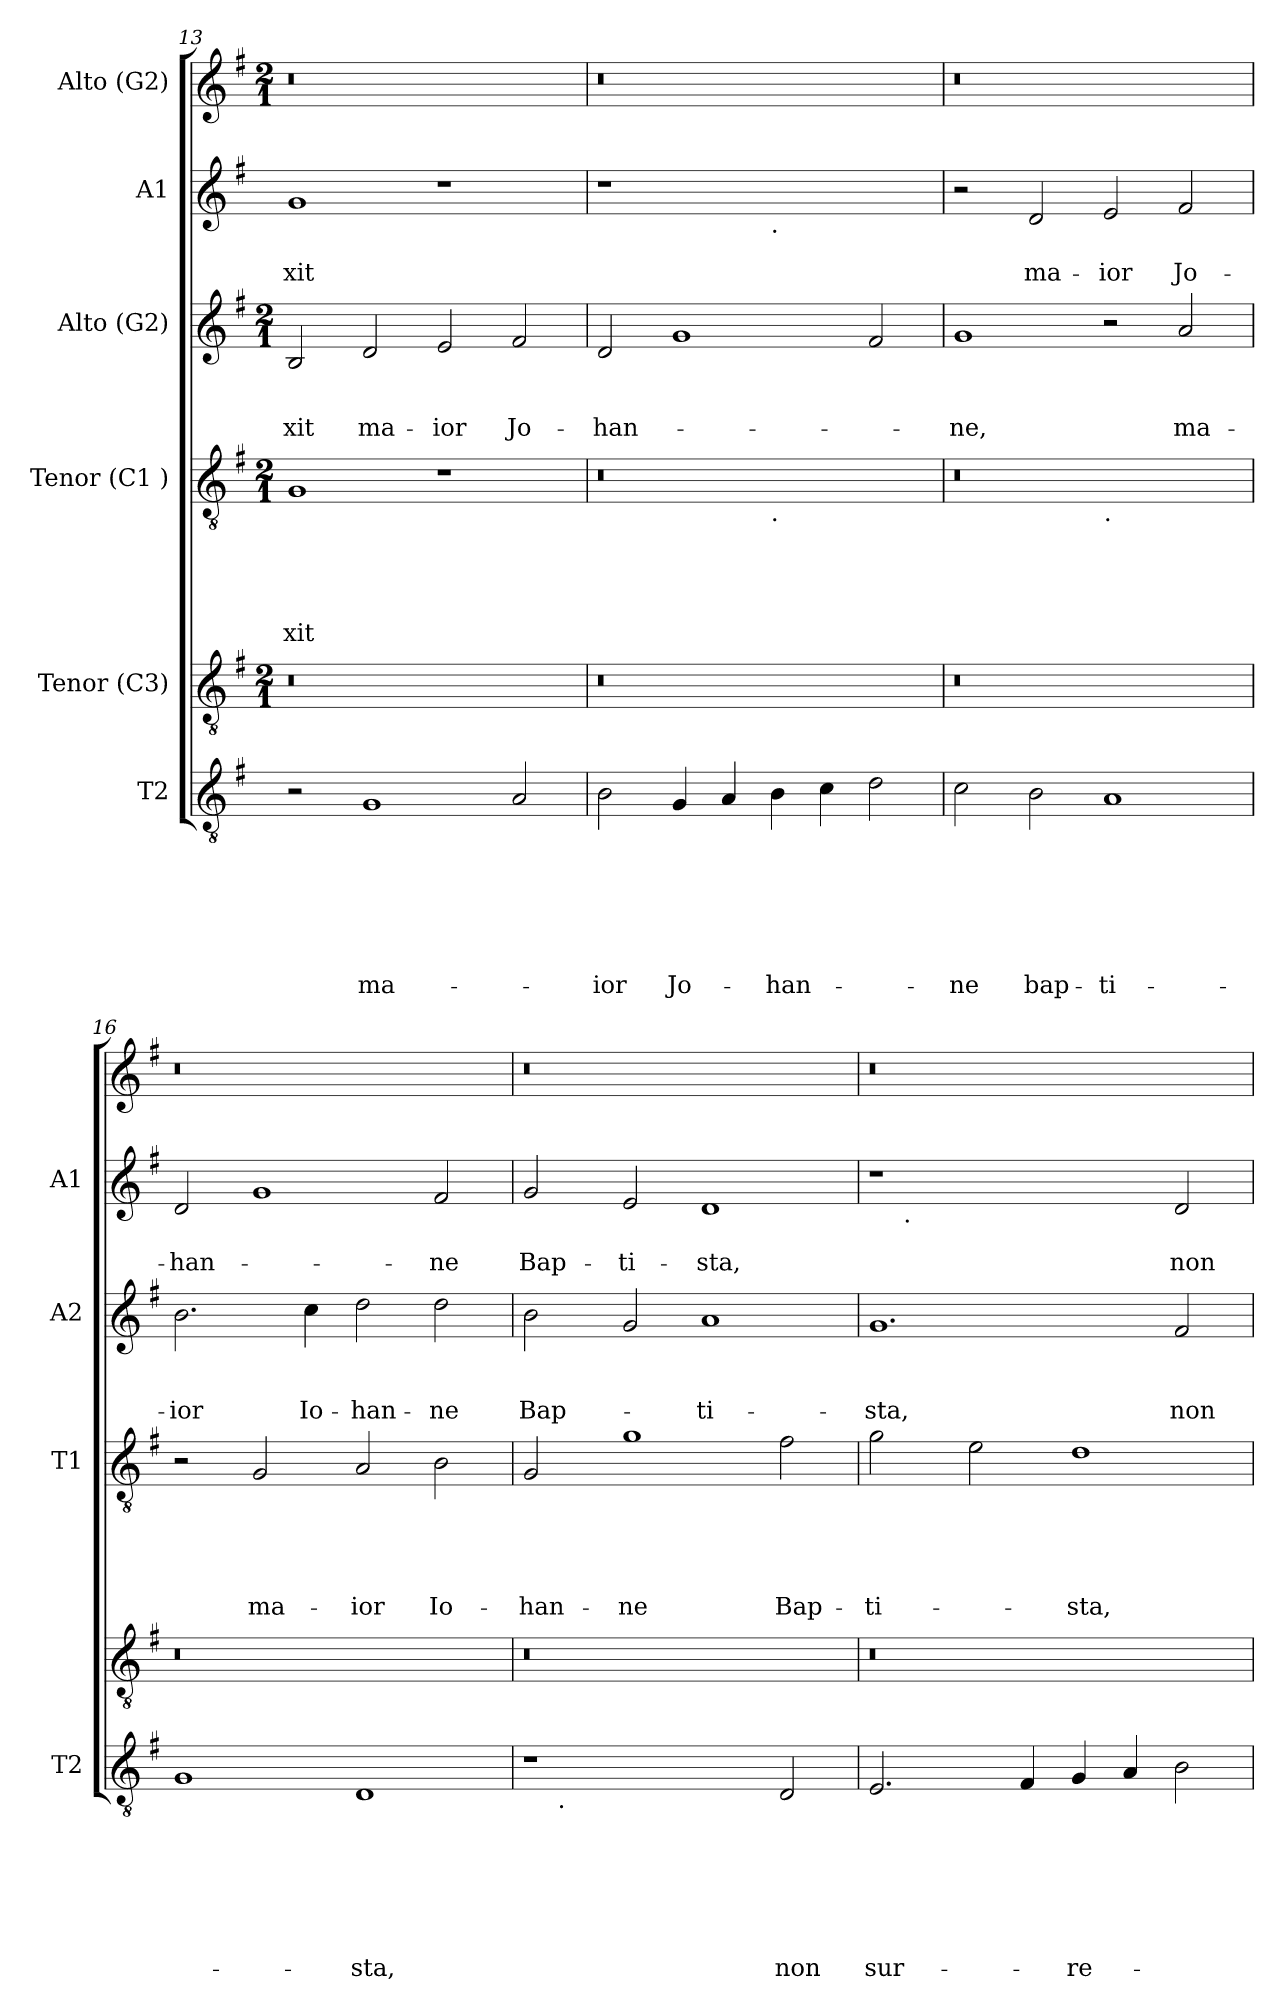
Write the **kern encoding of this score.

**kern	**text	**text	**text	**text	**text	**text	**text	**kern	**kern	**text	**text	**text	**text	**text	**kern	**text	**text	**text	**kern	**text	**text	**kern
*part6	*part6	*part6	*part6	*part6	*part6	*part6	*part6	*part5	*part4	*part4	*part4	*part4	*part4	*part4	*part3	*part3	*part3	*part3	*part2	*part2	*part2	*part1
*staff6	*staff6	*staff6	*staff6	*staff6	*staff6	*staff6	*staff6	*staff5	*staff4	*staff4	*staff4	*staff4	*staff4	*staff4	*staff3	*staff3	*staff3	*staff3	*staff2	*staff2	*staff2	*staff1
*I"T2	*	*	*	*	*	*	*	*I"Tenor (C3)	*I"Tenor (C1 )	*	*	*	*	*	*I"Alto (G2)	*	*	*	*I"A1	*	*	*I"Alto (G2)
*I'T2	*	*	*	*	*	*	*	*	*I'T1	*	*	*	*	*	*I'A2	*	*	*	*I'A1	*	*	*
!!LO:PB:g=z
*clefGv2	*	*	*	*	*	*	*	*clefGv2	*clefGv2	*	*	*	*	*	*clefG2	*	*	*	*clefG2	*	*	*clefG2
*k[f#]	*	*	*	*	*	*	*	*k[f#]	*k[f#]	*	*	*	*	*	*k[f#]	*	*	*	*k[f#]	*	*	*k[f#]
*G:	*	*	*	*	*	*	*	*G:	*G:	*	*	*	*	*	*G:	*	*	*	*G:	*	*	*G:
*	*	*	*	*	*	*	*	*M2/1	*M2/1	*	*	*	*	*	*M2/1	*	*	*	*	*	*	*M2/1
=13	=13	=13	=13	=13	=13	=13	=13	=13	=13	=13	=13	=13	=13	=13	=13	=13	=13	=13	=13	=13	=13	=13
!	!	!	!	!	!	!	!	!	!	!	!	!	!	!LO:LY:b	!	!	!	!LO:LY:b	!	!	!LO:LY:b	!
2r	.	.	.	.	.	.	.	0r	1G	.	.	.	.	-xit	2B/	.	.	-xit	1g	.	-xit	0r
!	!	!	!	!	!	!	!LO:LY:b	!	!	!	!	!	!	!	!	!	!	!LO:LY:b	!	!	!	!
1G	.	.	.	.	.	.	ma-	.	.	.	.	.	.	.	2d/	.	.	ma-	.	.	.	.
!	!	!	!	!	!	!	!	!	!	!	!	!	!	!	!	!	!	!LO:LY:b	!	!	!	!
.	.	.	.	.	.	.	.	.	1r	.	.	.	.	.	2e/	.	.	-ior	1r	.	.	.
!	!	!	!	!	!	!	!	!	!	!	!	!	!	!	!	!	!	!LO:LY:b	!	!	!	!
2A/	.	.	.	.	.	.	.	.	.	.	.	.	.	.	2f#/	.	.	Jo-	.	.	.	.
=14	=14	=14	=14	=14	=14	=14	=14	=14	=14	=14	=14	=14	=14	=14	=14	=14	=14	=14	=14	=14	=14	=14
!	!	!	!	!	!	!	!LO:LY:b	!	!	!	!	!	!	!	!	!	!	!LO:LY:b	!	!	!	!
*	*	*	*	*	*	*	*	*	*^	*	*	*	*	*	*	*	*	*	*	*	*	*
2B\	.	.	.	.	.	.	-ior	0r	0r	1ryy	.	.	.	.	.	2d/	.	.	-han-	1r	.	.	0r
!	!	!	!	!	!	!	!LO:LY:b	!	!	!	!	!	!	!	!	!	!	!	!	!	!	!	!
4G/	.	.	.	.	.	.	Jo-	.	.	.	.	.	.	.	.	1g	.	.	.	.	.	.	.
4A/	.	.	.	.	.	.	.	.	.	.	.	.	.	.	.	.	.	.	.	.	.	.	.
!	!	!	!	!	!	!	!	!	!	!	!	!	!	!	!	!	!	!	!	!LO:TX:b:t=.	!	!	!
!	!	!	!	!	!	!	!	!	!	!LO:TX:b:t=.	!	!	!	!	!	!	!	!	!	!	!	!	!
!	!	!	!	!	!	!	!LO:LY:b	!	!	!	!	!	!	!	!	!	!	!	!	!	!	!	!
4B\	.	.	.	.	.	.	-han-	.	.	1ryy	.	.	.	.	.	.	.	.	.	1ryy	.	.	.
4c\	.	.	.	.	.	.	.	.	.	.	.	.	.	.	.	.	.	.	.	.	.	.	.
2d\	.	.	.	.	.	.	.	.	.	.	.	.	.	.	.	2f#/	.	.	.	.	.	.	.
=15	=15	=15	=15	=15	=15	=15	=15	=15	=15	=15	=15	=15	=15	=15	=15	=15	=15	=15	=15	=15	=15	=15	=15
!	!	!	!	!	!	!	!LO:LY:b	!	!	!	!	!	!	!	!	!	!	!	!LO:LY:b	!	!	!	!
2c\	.	.	.	.	.	.	-ne	0r	0r	1ryy	.	.	.	.	.	1g	.	.	-ne,	2r	.	.	0r
!	!	!	!	!	!	!	!LO:LY:b	!	!	!	!	!	!	!	!	!	!	!	!	!	!	!LO:LY:b	!
2B\	.	.	.	.	.	.	bap-	.	.	.	.	.	.	.	.	.	.	.	.	2d/	.	ma-	.
!	!	!	!	!	!	!	!	!	!	!LO:TX:b:t=.	!	!	!	!	!	!	!	!	!	!	!	!	!
!	!	!	!	!	!	!	!LO:LY:b	!	!	!	!	!	!	!	!	!	!	!	!	!	!	!LO:LY:b	!
1A	.	.	.	.	.	.	-ti-	.	.	1ryy	.	.	.	.	.	2r	.	.	.	2e/	.	-ior	.
!	!	!	!	!	!	!	!	!	!	!	!	!	!	!	!	!	!	!	!LO:LY:b	!	!	!LO:LY:b	!
.	.	.	.	.	.	.	.	.	.	.	.	.	.	.	.	2a/	.	.	ma-	2f#/	.	Jo-	.
=16	=16	=16	=16	=16	=16	=16	=16	=16	=16	=16	=16	=16	=16	=16	=16	=16	=16	=16	=16	=16	=16	=16	=16
!	!	!	!	!	!	!	!	!	!	!	!	!	!	!	!	!	!	!	!LO:LY:b	!	!	!LO:LY:b	!
*	*	*	*	*	*	*	*	*	*v	*v	*	*	*	*	*	*	*	*	*	*	*	*	*
1G	.	.	.	.	.	.	.	0r	2r	.	.	.	.	.	2.b\	.	.	-ior	2d/	.	-han-	0r
!	!	!	!	!	!	!	!	!	!	!	!	!	!	!LO:LY:b	!	!	!	!	!	!	!	!
.	.	.	.	.	.	.	.	.	2G/	.	.	.	.	ma-	.	.	.	.	1g	.	.	.
!	!	!	!	!	!	!	!	!	!	!	!	!	!	!	!	!	!	!LO:LY:b	!	!	!	!
.	.	.	.	.	.	.	.	.	.	.	.	.	.	.	4cc\	.	.	Io-	.	.	.	.
!	!	!	!	!	!	!	!LO:LY:b	!	!	!	!	!	!	!LO:LY:b	!	!	!	!LO:LY:b	!	!	!	!
1D	.	.	.	.	.	.	-sta,	.	2A/	.	.	.	.	-ior	2dd\	.	.	-han-	.	.	.	.
!	!	!	!	!	!	!	!	!	!	!	!	!	!	!LO:LY:b	!	!	!	!LO:LY:b	!	!	!LO:LY:b	!
.	.	.	.	.	.	.	.	.	2B\	.	.	.	.	Io-	2dd\	.	.	-ne	2f#/	.	-ne	.
!!LO:LB:g=z
=17	=17	=17	=17	=17	=17	=17	=17	=17	=17	=17	=17	=17	=17	=17	=17	=17	=17	=17	=17	=17	=17	=17
!	!	!	!	!	!	!	!	!	!	!	!	!	!	!LO:LY:b	!	!	!	!LO:LY:b	!	!	!LO:LY:b	!
*^	*	*	*	*	*	*	*	*	*	*	*	*	*	*	*	*	*	*	*	*	*	*
1r	8ryy	.	.	.	.	.	.	.	0r	2G/	.	.	.	.	-han-	2b\	.	.	Bap-	2g/	.	Bap-	0r
!	!LO:TX:b:t=.	!	!	!	!	!	!	!	!	!	!	!	!	!	!	!	!	!	!	!	!	!	!
.	1...ryy	.	.	.	.	.	.	.	.	.	.	.	.	.	.	.	.	.	.	.	.	.	.
!	!	!	!	!	!	!	!	!	!	!	!	!	!	!	!LO:LY:b	!	!	!	!	!	!	!LO:LY:b	!
.	.	.	.	.	.	.	.	.	.	1g	.	.	.	.	-ne	2g/	.	.	.	2e/	.	-ti-	.
!	!	!	!	!	!	!	!	!	!	!	!	!	!	!	!	!	!	!	!LO:LY:b	!	!	!LO:LY:b	!
2ryy	.	.	.	.	.	.	.	.	.	.	.	.	.	.	.	1a	.	.	-ti-	1d	.	-sta,	.
!	!	!	!	!	!	!	!	!LO:LY:b	!	!	!	!	!	!	!LO:LY:b	!	!	!	!	!	!	!	!
2D/	.	.	.	.	.	.	.	non	.	2f#\	.	.	.	.	Bap-	.	.	.	.	.	.	.	.
=18	=18	=18	=18	=18	=18	=18	=18	=18	=18	=18	=18	=18	=18	=18	=18	=18	=18	=18	=18	=18	=18	=18	=18
!	!	!	!	!	!	!	!	!LO:LY:b	!	!	!	!	!	!	!LO:LY:b	!	!	!	!LO:LY:b	!	!	!	!
*v	*v	*	*	*	*	*	*	*	*	*	*	*	*	*	*	*	*	*	*	*^	*	*	*
2.E/	.	.	.	.	.	.	sur-	0r	2g\	.	.	.	.	-ti-	1.g	.	.	-sta,	1r	8ryy	.	.	0r
!	!	!	!	!	!	!	!	!	!	!	!	!	!	!	!	!	!	!	!	!LO:TX:b:t=.	!	!	!
.	.	.	.	.	.	.	.	.	.	.	.	.	.	.	.	.	.	.	.	1...ryy	.	.	.
.	.	.	.	.	.	.	.	.	2e\	.	.	.	.	.	.	.	.	.	.	.	.	.	.
4F#/	.	.	.	.	.	.	.	.	.	.	.	.	.	.	.	.	.	.	.	.	.	.	.
!	!	!	!	!	!	!	!LO:LY:b	!	!	!	!	!	!	!LO:LY:b	!	!	!	!	!	!	!	!	!
4G/	.	.	.	.	.	.	-re-	.	1d	.	.	.	.	-sta,	.	.	.	.	2ryy	.	.	.	.
4A/	.	.	.	.	.	.	.	.	.	.	.	.	.	.	.	.	.	.	.	.	.	.	.
!	!	!	!	!	!	!	!	!	!	!	!	!	!	!	!	!	!	!LO:LY:b	!	!	!	!LO:LY:b	!
2B\	.	.	.	.	.	.	.	.	.	.	.	.	.	.	2f#/	.	.	non	2d/	.	.	non	.
*	*	*	*	*	*	*	*	*	*	*	*	*	*	*	*	*	*	*	*v	*v	*	*	*
=	=	=	=	=	=	=	=	=	=	=	=	=	=	=	=	=	=	=	=	=	=	=
*-	*-	*-	*-	*-	*-	*-	*-	*-	*-	*-	*-	*-	*-	*-	*-	*-	*-	*-	*-	*-	*-	*-
